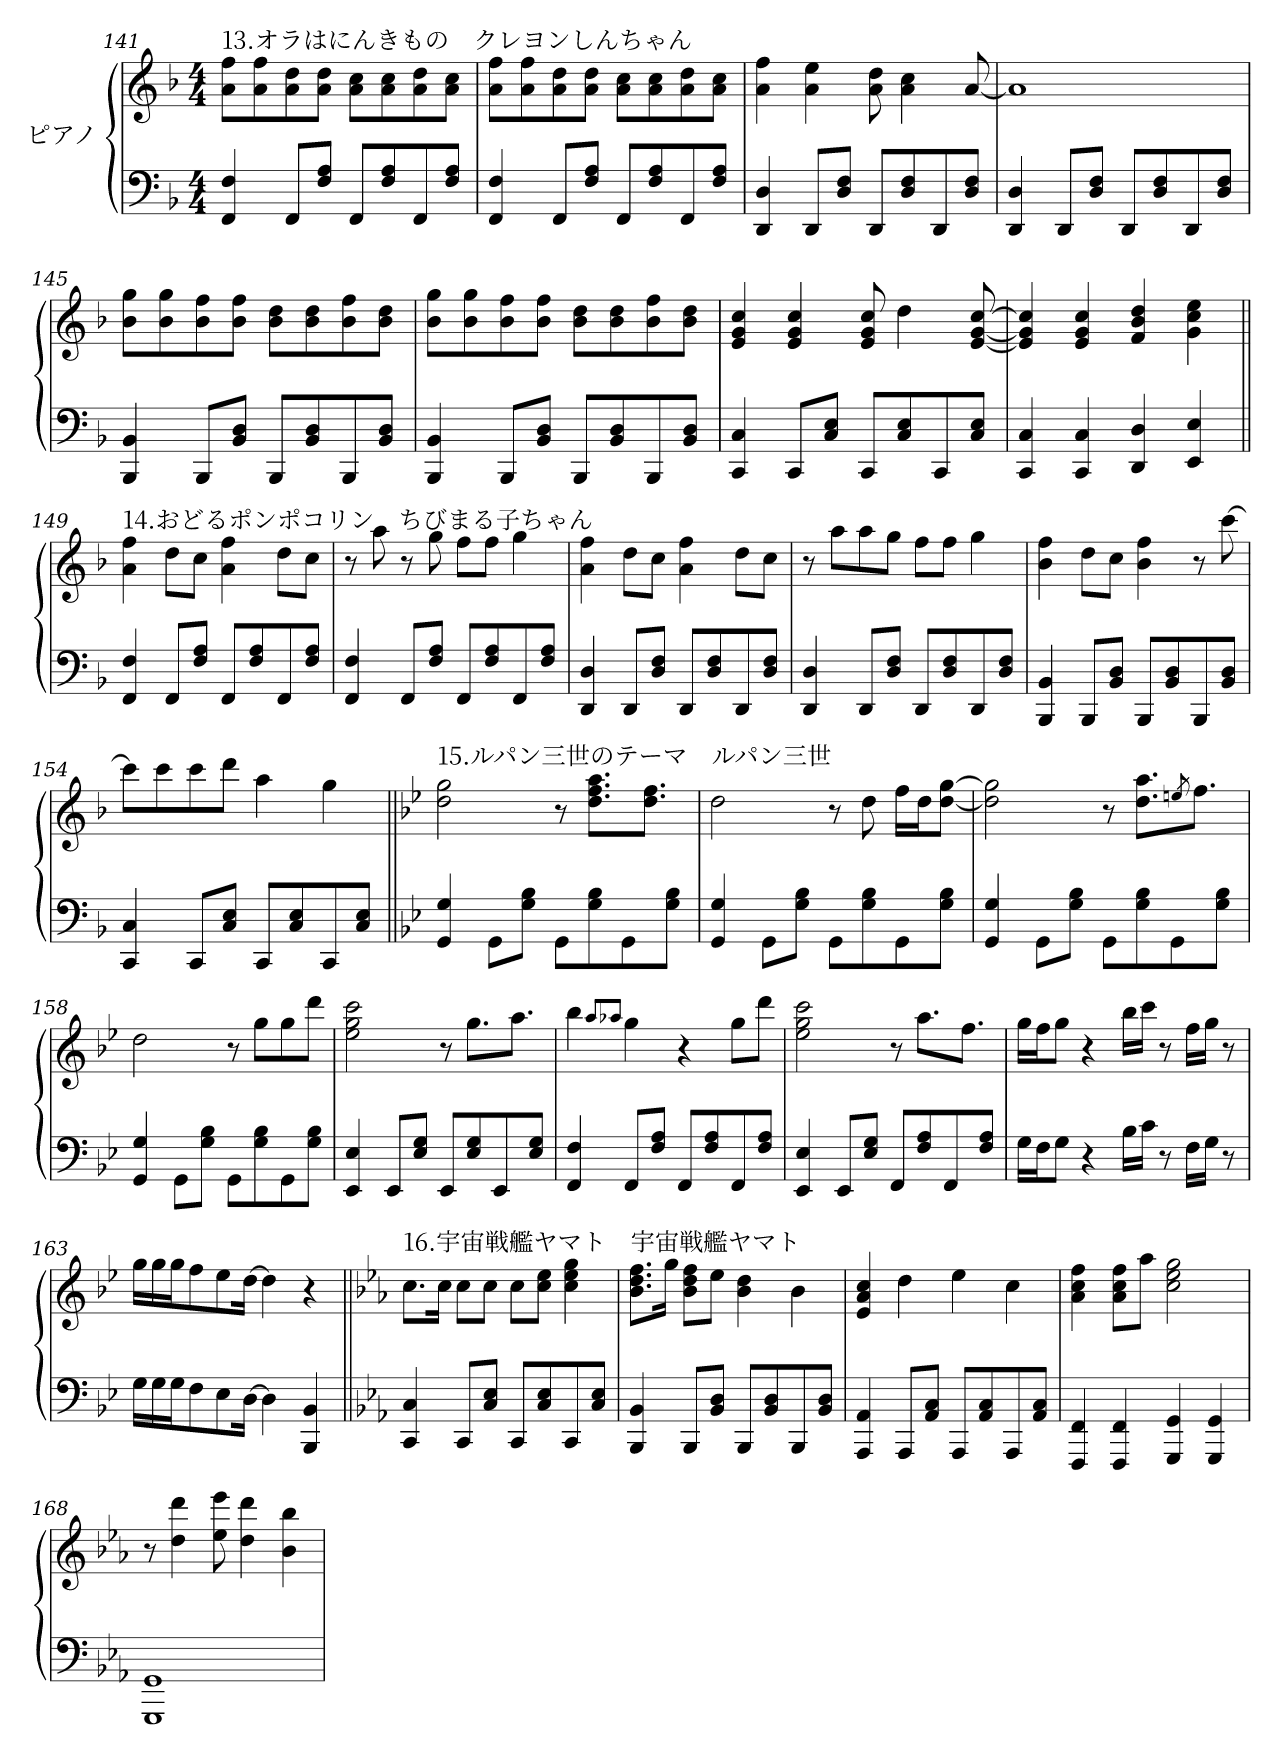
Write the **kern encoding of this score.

**kern	**kern
*part1	*part1
*staff2	*staff1
*I"ピアノ	*
*clefF4	*clefG2
*k[b-]	*k[b-]
*M4/4	*M4/4
=141	=141
!	!LO:TX:a:t=13.オラはにんきもの　クレヨンしんちゃん
4FF/ 4F/	8a\ 8ff\L
.	8a\ 8ff\
8FF/L	8a\ 8dd\
8F/ 8A/J	8a\ 8dd\J
8FF/L	8a\ 8cc\L
8F/ 8A/	8a\ 8cc\
8FF/	8a\ 8dd\
8F/ 8A/J	8a\ 8cc\J
=142	=142
4FF/ 4F/	8a\ 8ff\L
.	8a\ 8ff\
8FF/L	8a\ 8dd\
8F/ 8A/J	8a\ 8dd\J
8FF/L	8a\ 8cc\L
8F/ 8A/	8a\ 8cc\
8FF/	8a\ 8dd\
8F/ 8A/J	8a\ 8cc\J
=143	=143
4DD/ 4D/	4a\ 4ff\
8DD/L	4a\ 4ee\
8D/ 8F/J	.
8DD/L	8a\ 8dd\
8D/ 8F/	4a\ 4cc\
8DD/	.
8D/ 8F/J	[8a/
!!LO:LB:g=z
=144	=144
4DD/ 4D/	1a]
8DD/L	.
8D/ 8F/J	.
8DD/L	.
8D/ 8F/	.
8DD/	.
8D/ 8F/J	.
=145	=145
4BBB-/ 4BB-/	8b-\ 8gg\L
.	8b-\ 8gg\
8BBB-/L	8b-\ 8ff\
8BB-/ 8D/J	8b-\ 8ff\J
8BBB-/L	8b-\ 8dd\L
8BB-/ 8D/	8b-\ 8dd\
8BBB-/	8b-\ 8ff\
8BB-/ 8D/J	8b-\ 8dd\J
=146	=146
4BBB-/ 4BB-/	8b-\ 8gg\L
.	8b-\ 8gg\
8BBB-/L	8b-\ 8ff\
8BB-/ 8D/J	8b-\ 8ff\J
8BBB-/L	8b-\ 8dd\L
8BB-/ 8D/	8b-\ 8dd\
8BBB-/	8b-\ 8ff\
8BB-/ 8D/J	8b-\ 8dd\J
=147	=147
4CC/ 4C/	4e/ 4g/ 4cc/
8CC/L	4e/ 4g/ 4cc/
8C/ 8E/J	.
8CC/L	8e/ 8g/ 8cc/
8C/ 8E/	4dd\
8CC/	.
8C/ 8E/J	[8e/ [8g/ [8cc/
=148	=148
4CC/ 4C/	4e/] 4g/] 4cc/]
4CC/ 4C/	4e/ 4g/ 4cc/
4DD/ 4D/	4f/ 4b-/ 4dd/
4EE/ 4E/	4g\ 4cc\ 4ee\
!!LO:LB:g=z
=149||	=149||
!	!LO:TX:a:t=14.おどるポンポコリン　ちびまる子ちゃん
4FF/ 4F/	4a\ 4ff\
8FF/L	8dd\L
8F/ 8A/J	8cc\J
8FF/L	4a\ 4ff\
8F/ 8A/	.
8FF/	8dd\L
8F/ 8A/J	8cc\J
=150	=150
4FF/ 4F/	8r
.	8aa\
8FF/L	8r
8F/ 8A/J	8gg\
8FF/L	8ff\L
8F/ 8A/	8ff\J
8FF/	4gg\
8F/ 8A/J	.
=151	=151
4DD/ 4D/	4a\ 4ff\
8DD/L	8dd\L
8D/ 8F/J	8cc\J
8DD/L	4a\ 4ff\
8D/ 8F/	.
8DD/	8dd\L
8D/ 8F/J	8cc\J
=152	=152
4DD/ 4D/	8r
.	8aa\L
8DD/L	8aa\
8D/ 8F/J	8gg\J
8DD/L	8ff\L
8D/ 8F/	8ff\J
8DD/	4gg\
8D/ 8F/J	.
=153	=153
4BBB-/ 4BB-/	4b-\ 4ff\
8BBB-/L	8dd\L
8BB-/ 8D/J	8cc\J
8BBB-/L	4b-\ 4ff\
8BB-/ 8D/	.
8BBB-/	8r
8BB-/ 8D/J	[8ccc\
!!LO:PB:g=z
=154	=154
4CC/ 4C/	8ccc\L]
.	8ccc\
8CC/L	8ccc\
8C/ 8E/J	8ddd\J
8CC/L	4aa\
8C/ 8E/	.
8CC/	4gg\
8C/ 8E/J	.
=155||	=155||
*k[b-e-]	*k[b-e-]
!	!LO:TX:a:t=15.ルパン三世のテーマ　ルパン三世
4GG/ 4G/	2dd\ 2gg\
8GG\L	.
8G\ 8B-\J	.
8GG\L	8r
8G\ 8B-\	8.dd\ 8.ff\ 8.aa\L
8GG\	.
.	8.dd\ 8.ff\J
8G\ 8B-\J	.
=156	=156
4GG/ 4G/	2dd\
8GG\L	.
8G\ 8B-\J	.
8GG\L	8r
8G\ 8B-\	8dd\
8GG\	16ff\LL
.	16dd\J
8G\ 8B-\J	[8dd\ [8gg\J
=157	=157
4GG/ 4G/	2dd\] 2gg\]
8GG\L	.
8G\ 8B-\J	.
8GG\L	8r
8G\ 8B-\	8.dd\ 8.aa\L
8GG\	.
.	8qeen/
.	8.ff\J
8G\ 8B-\J	.
=158	=158
4GG/ 4G/	2dd\
8GG\L	.
8G\ 8B-\J	.
8GG\L	8r
8G\ 8B-\	8gg\L
8GG\	8gg\
8G\ 8B-\J	8ddd\J
!!LO:LB:g=z
=159	=159
4EE-/ 4E-/	2ee-\ 2gg\ 2ccc\
8EE-/L	.
8E-/ 8G/J	.
8EE-/L	8r
8E-/ 8G/	8.gg\L
8EE-/	.
.	8.aa\J
8E-/ 8G/J	.
=160	=160
4FF/ 4F/	4bb-\
.	8qaa/L
.	8qaa-X/J
8FF/L	4gg\
8F/ 8A/J	.
8FF/L	4r
8F/ 8A/	.
8FF/	8gg\L
8F/ 8A/J	8ddd\J
=161	=161
4EE-/ 4E-/	2ee-\ 2gg\ 2ccc\
8EE-/L	.
8E-/ 8G/J	.
8FF/L	8r
8F/ 8A/	8.aa\L
8FF/	.
.	8.ff\J
8F/ 8A/J	.
=162	=162
16G\LL	16gg\LL
16F\J	16ff\J
8G\J	8gg\J
4r	4r
16B-\LL	16bb-\LL
16c\JJ	16ccc\JJ
8r	8r
16F\LL	16ff\LL
16G\JJ	16gg\JJ
8r	8r
!!LO:LB:g=z
=163	=163
16G\LL	16gg\LL
16G\	16gg\
16G\J	16gg\J
8F\	8ff\
8E-\	8ee-\
[16D\Jk	[16dd\Jk
4D\]	4dd\]
4BBB-/ 4BB-/	4r
=164||	=164||
*k[b-e-a-]	*k[b-e-a-]
!	!LO:TX:a:t=16.宇宙戦艦ヤマト　宇宙戦艦ヤマト
4CC/ 4C/	8.cc\L
.	16cc\Jk
8CC/L	8cc\L
8C/ 8E-/J	8cc\J
8CC/L	8cc\L
8C/ 8E-/	8cc\ 8ee-\J
8CC/	4cc\ 4ee-\ 4gg\
8C/ 8E-/J	.
=165	=165
4BBB-/ 4BB-/	8.b-\ 8.dd\ 8.ff\L
.	16gg\Jk
8BBB-/L	8b-\ 8dd\ 8ff\L
8BB-/ 8D/J	8ee-\J
8BBB-/L	4b-\ 4dd\
8BB-/ 8D/	.
8BBB-/	4b-\
8BB-/ 8D/J	.
=166	=166
4AAA-/ 4AA-/	4e-/ 4a-/ 4cc/
8AAA-/L	4dd\
8AA-/ 8C/J	.
8AAA-/L	4ee-\
8AA-/ 8C/	.
8AAA-/	4cc\
8AA-/ 8C/J	.
=167	=167
4FFF/ 4FF/	4a-\ 4cc\ 4ff\
4FFF/ 4FF/	8a-\ 8cc\ 8ff\L
.	8aa-\J
4GGG/ 4GG/	2cc\ 2ee-\ 2gg\
4GGG/ 4GG/	.
!!LO:LB:g=z
=168	=168
1GGG 1GG	8r
.	4dd\ 4ddd\
.	8ee-\ 8eee-\
.	4dd\ 4ddd\
.	4b-\ 4bb-\
=	=
*-	*-
